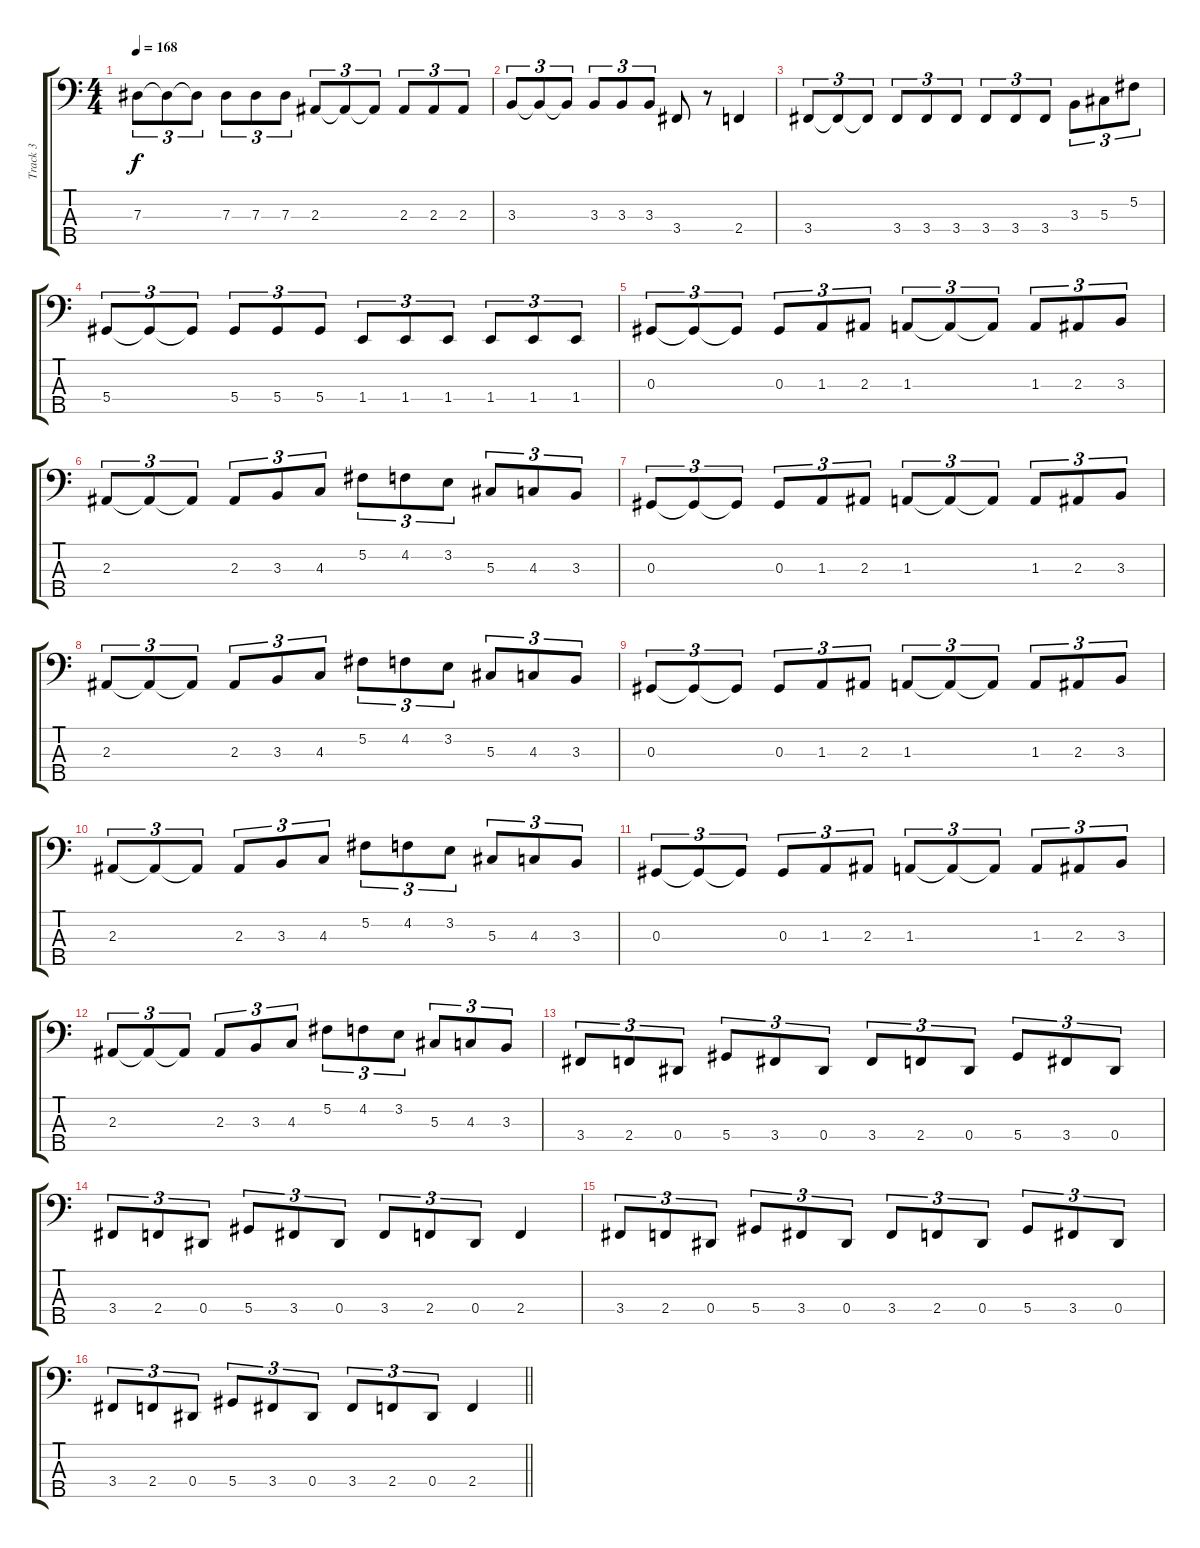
\track ("Track 3" "Track 3") {instrument electricbasspick bank 255}
\staff {score tabs}
\tuning (Gb2 Db2 Ab1 Eb1 Bb0) {hide}
\ts (4 4)
\tempo 168
\clef f4
\ks c
7.3.8{tu (3 2) dy f} 7.3{t}.8{tu (3 2)} 7.3{t}.8{tu (3 2)} 7.3.8{tu (3 2)} 7.3.8{tu (3 2)} 7.3.8{tu (3 2)} 2.3.8{tu (3 2)} 2.3{t}.8{tu (3 2)} 2.3{t}.8{tu (3 2)} 2.3.8{tu (3 2)} 2.3.8{tu (3 2)} 2.3.8{tu (3 2)} |
3.3.8{tu (3 2)} 3.3{t}.8{tu (3 2)} 3.3{t}.8{tu (3 2)} 3.3.8{tu (3 2)} 3.3.8{tu (3 2)} 3.3.8{tu (3 2)} 3.4.8 r.8 2.4.4 |
3.4.8{tu (3 2)} 3.4{t}.8{tu (3 2)} 3.4{t}.8{tu (3 2)} 3.4.8{tu (3 2)} 3.4.8{tu (3 2)} 3.4.8{tu (3 2)} 3.4.8{tu (3 2)} 3.4.8{tu (3 2)} 3.4.8{tu (3 2)} 3.3.8{tu (3 2)} 5.3.8{tu (3 2)} 5.2.8{tu (3 2)} |
5.4.8{tu (3 2)} 5.4{t}.8{tu (3 2)} 5.4{t}.8{tu (3 2)} 5.4.8{tu (3 2)} 5.4.8{tu (3 2)} 5.4.8{tu (3 2)} 1.4.8{tu (3 2)} 1.4.8{tu (3 2)} 1.4.8{tu (3 2)} 1.4.8{tu (3 2)} 1.4.8{tu (3 2)} 1.4.8{tu (3 2)} |
0.3.8{tu (3 2)} 0.3{t}.8{tu (3 2)} 0.3{t}.8{tu (3 2)} 0.3.8{tu (3 2)} 1.3.8{tu (3 2)} 2.3.8{tu (3 2)} 1.3.8{tu (3 2)} 1.3{t}.8{tu (3 2)} 1.3{t}.8{tu (3 2)} 1.3.8{tu (3 2)} 2.3.8{tu (3 2)} 3.3.8{tu (3 2)} |
2.3.8{tu (3 2)} 2.3{t}.8{tu (3 2)} 2.3{t}.8{tu (3 2)} 2.3.8{tu (3 2)} 3.3.8{tu (3 2)} 4.3.8{tu (3 2)} 5.2.8{tu (3 2)} 4.2.8{tu (3 2)} 3.2.8{tu (3 2)} 5.3.8{tu (3 2)} 4.3.8{tu (3 2)} 3.3.8{tu (3 2)} |
0.3.8{tu (3 2)} 0.3{t}.8{tu (3 2)} 0.3{t}.8{tu (3 2)} 0.3.8{tu (3 2)} 1.3.8{tu (3 2)} 2.3.8{tu (3 2)} 1.3.8{tu (3 2)} 1.3{t}.8{tu (3 2)} 1.3{t}.8{tu (3 2)} 1.3.8{tu (3 2)} 2.3.8{tu (3 2)} 3.3.8{tu (3 2)} |
2.3.8{tu (3 2)} 2.3{t}.8{tu (3 2)} 2.3{t}.8{tu (3 2)} 2.3.8{tu (3 2)} 3.3.8{tu (3 2)} 4.3.8{tu (3 2)} 5.2.8{tu (3 2)} 4.2.8{tu (3 2)} 3.2.8{tu (3 2)} 5.3.8{tu (3 2)} 4.3.8{tu (3 2)} 3.3.8{tu (3 2)} |
0.3.8{tu (3 2)} 0.3{t}.8{tu (3 2)} 0.3{t}.8{tu (3 2)} 0.3.8{tu (3 2)} 1.3.8{tu (3 2)} 2.3.8{tu (3 2)} 1.3.8{tu (3 2)} 1.3{t}.8{tu (3 2)} 1.3{t}.8{tu (3 2)} 1.3.8{tu (3 2)} 2.3.8{tu (3 2)} 3.3.8{tu (3 2)} |
2.3.8{tu (3 2)} 2.3{t}.8{tu (3 2)} 2.3{t}.8{tu (3 2)} 2.3.8{tu (3 2)} 3.3.8{tu (3 2)} 4.3.8{tu (3 2)} 5.2.8{tu (3 2)} 4.2.8{tu (3 2)} 3.2.8{tu (3 2)} 5.3.8{tu (3 2)} 4.3.8{tu (3 2)} 3.3.8{tu (3 2)} |
0.3.8{tu (3 2)} 0.3{t}.8{tu (3 2)} 0.3{t}.8{tu (3 2)} 0.3.8{tu (3 2)} 1.3.8{tu (3 2)} 2.3.8{tu (3 2)} 1.3.8{tu (3 2)} 1.3{t}.8{tu (3 2)} 1.3{t}.8{tu (3 2)} 1.3.8{tu (3 2)} 2.3.8{tu (3 2)} 3.3.8{tu (3 2)} |
2.3.8{tu (3 2)} 2.3{t}.8{tu (3 2)} 2.3{t}.8{tu (3 2)} 2.3.8{tu (3 2)} 3.3.8{tu (3 2)} 4.3.8{tu (3 2)} 5.2.8{tu (3 2)} 4.2.8{tu (3 2)} 3.2.8{tu (3 2)} 5.3.8{tu (3 2)} 4.3.8{tu (3 2)} 3.3.8{tu (3 2)} |
3.4.8{tu (3 2)} 2.4.8{tu (3 2)} 0.4.8{tu (3 2)} 5.4.8{tu (3 2)} 3.4.8{tu (3 2)} 0.4.8{tu (3 2)} 3.4.8{tu (3 2)} 2.4.8{tu (3 2)} 0.4.8{tu (3 2)} 5.4.8{tu (3 2)} 3.4.8{tu (3 2)} 0.4.8{tu (3 2)} |
3.4.8{tu (3 2)} 2.4.8{tu (3 2)} 0.4.8{tu (3 2)} 5.4.8{tu (3 2)} 3.4.8{tu (3 2)} 0.4.8{tu (3 2)} 3.4.8{tu (3 2)} 2.4.8{tu (3 2)} 0.4.8{tu (3 2)} 2.4.4 |
3.4.8{tu (3 2)} 2.4.8{tu (3 2)} 0.4.8{tu (3 2)} 5.4.8{tu (3 2)} 3.4.8{tu (3 2)} 0.4.8{tu (3 2)} 3.4.8{tu (3 2)} 2.4.8{tu (3 2)} 0.4.8{tu (3 2)} 5.4.8{tu (3 2)} 3.4.8{tu (3 2)} 0.4.8{tu (3 2)} |
\barLineRight lightlight
3.4.8{tu (3 2)} 2.4.8{tu (3 2)} 0.4.8{tu (3 2)} 5.4.8{tu (3 2)} 3.4.8{tu (3 2)} 0.4.8{tu (3 2)} 3.4.8{tu (3 2)} 2.4.8{tu (3 2)} 0.4.8{tu (3 2)} 2.4.4
